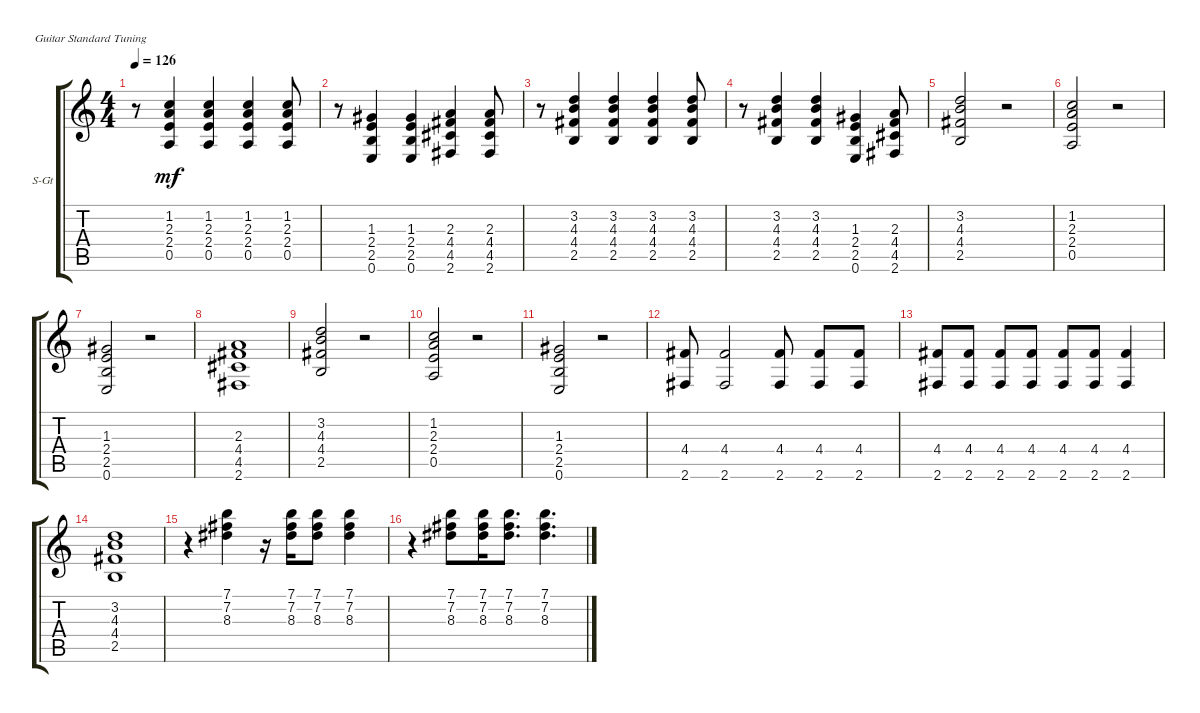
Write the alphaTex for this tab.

\bracketExtendMode groupsimilarinstruments
\firstSystemTrackNameOrientation horizontal
\otherSystemsTrackNameOrientation horizontal
\track ("Steel Guitar" "S-Gt") {instrument acousticguitarsteel}
\staff {score tabs}
\tuning (E4 B3 G3 D3 A2 E2)
\ts (4 4)
\tempo 126
\clef g2
\ks c
r.8{dy mf} (0.5 2.4 1.2 2.3).4 (0.5 2.4 1.2 2.3).4 (0.5 2.4 1.2 2.3).4 (0.5 2.4 1.2 2.3).8 |
r.8 (0.6 2.5 2.4 1.3).4 (0.6 2.5 2.4 1.3).4 (2.6 4.5 4.4 2.3).4 (2.6 4.5 4.4 2.3).8 |
r.8 (2.5 4.4 3.2 4.3).4 (2.5 4.4 3.2 4.3).4 (2.5 4.4 3.2 4.3).4 (2.5 4.4 3.2 4.3).8 |
r.8 (2.5 4.4 3.2 4.3).4 (2.5 4.4 3.2 4.3).4 (0.6 2.5 2.4 1.3).4 (2.6 4.5 4.4 2.3).8 |
(3.2 2.5 4.3 4.4).2 r.2 |
(2.3 0.5 2.4 1.2).2 r.2 |
(0.6 2.5 2.4 1.3).2 r.2 |
(4.4 4.5 2.6 2.3).1 |
(2.5 4.4 4.3 3.2).2 r.2 |
(2.3 0.5 2.4 1.2).2 r.2 |
(2.4 0.6 2.5 1.3).2 r.2 |
(2.6 4.4).8 (4.4 2.6).2 (4.4 2.6).8 (4.4 2.6).8 (4.4 2.6).8 |
(4.4 2.6).8 (4.4 2.6).8 (4.4 2.6).8 (4.4 2.6).8 (2.6 4.4).8 (2.6 4.4).8 (4.4 2.6).4 |
(2.5 3.2 4.4 4.3).1 |
r.4 (7.1 7.2 8.3).4 r.16 (7.1 8.3 7.2).16 (7.1 7.2 8.3).8 (7.1 8.3 7.2).4 |
r.4 (7.1 7.2 8.3).8 (7.1 8.3 7.2).16 (7.1 7.2 8.3).8{d} (7.1 8.3 7.2).4{d}
